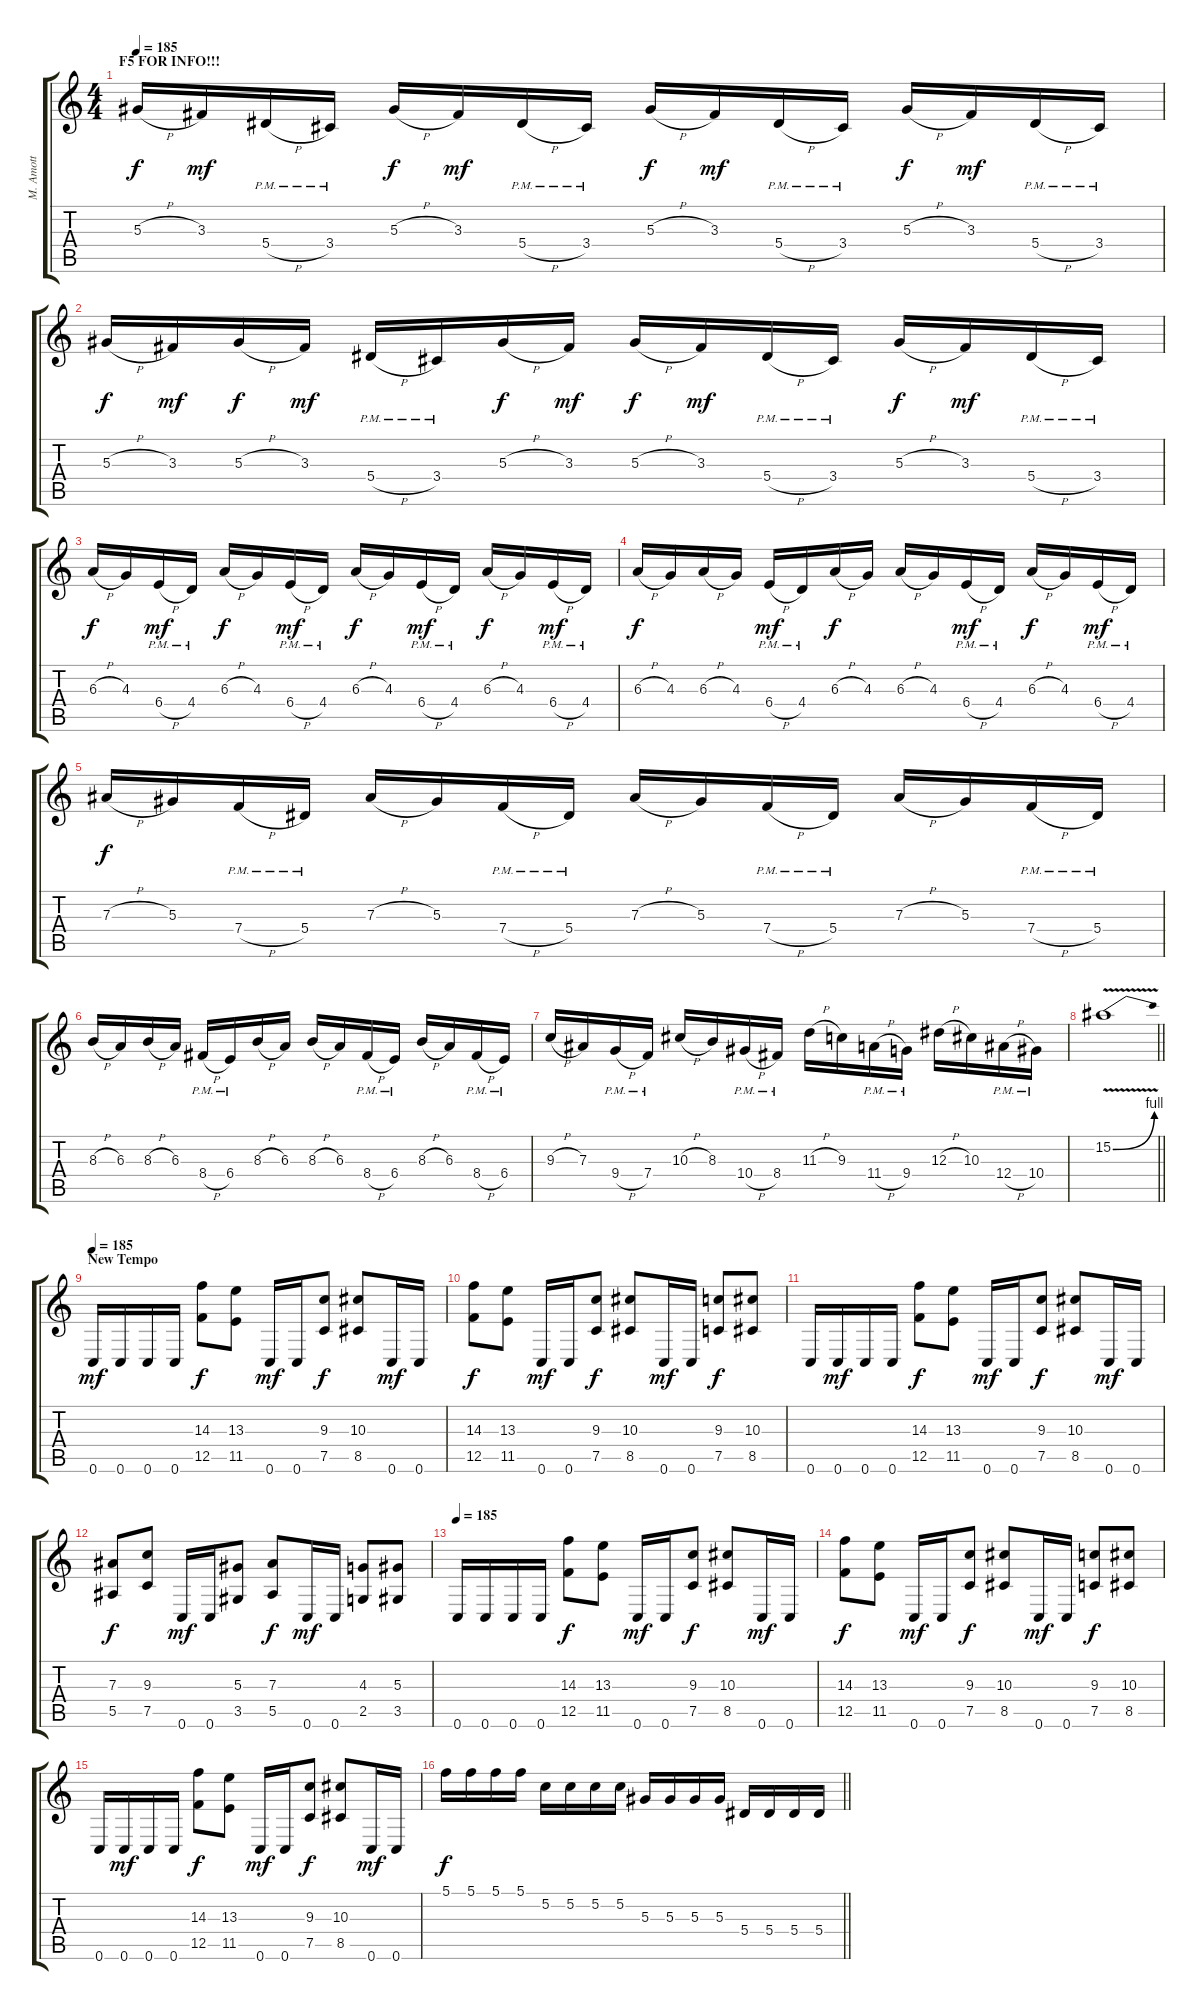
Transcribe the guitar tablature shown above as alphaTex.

\track ("M. Amott" "M. Amott") {instrument distortionguitar}
\staff {score tabs}
\tuning (C4 G3 Eb3 Bb2 F2 C2) {hide}
\ts (4 4)
\section ("" "F5 FOR INFO!!!")
\tempo 185
\tempo 145
\tempo 185
\clef g2
\ks c
5.3{h}.16{dy f instrument distortionguitar} 3.3.16{dy mf} 5.4{h pm}.16 3.4{pm}.16 5.3{h}.16{dy f} 3.3.16{dy mf} 5.4{h pm}.16 3.4{pm}.16 5.3{h}.16{dy f} 3.3.16{dy mf} 5.4{h pm}.16 3.4{pm}.16 5.3{h}.16{dy f} 3.3.16{dy mf} 5.4{h pm}.16 3.4{pm}.16 |
5.3{h}.16{dy f} 3.3.16{dy mf} 5.3{h}.16{dy f} 3.3.16{dy mf} 5.4{h pm}.16 3.4{pm}.16 5.3{h}.16{dy f} 3.3.16{dy mf} 5.3{h}.16{dy f} 3.3.16{dy mf} 5.4{h pm}.16 3.4{pm}.16 5.3{h}.16{dy f} 3.3.16{dy mf} 5.4{h pm}.16 3.4{pm}.16 |
6.3{h}.16{dy f} 4.3.16 6.4{h pm}.16{dy mf} 4.4{pm}.16 6.3{h}.16{dy f} 4.3.16 6.4{h pm}.16{dy mf} 4.4{pm}.16 6.3{h}.16{dy f} 4.3.16 6.4{h pm}.16{dy mf} 4.4{pm}.16 6.3{h}.16{dy f} 4.3.16 6.4{h pm}.16{dy mf} 4.4{pm}.16 |
6.3{h}.16{dy f} 4.3.16 6.3{h}.16 4.3.16 6.4{h pm}.16{dy mf} 4.4{pm}.16 6.3{h}.16{dy f} 4.3.16 6.3{h}.16 4.3.16 6.4{h pm}.16{dy mf} 4.4{pm}.16 6.3{h}.16{dy f} 4.3.16 6.4{h pm}.16{dy mf} 4.4{pm}.16 |
7.3{h}.16{dy f} 5.3.16 7.4{h pm}.16 5.4{pm}.16 7.3{h}.16 5.3.16 7.4{h pm}.16 5.4{pm}.16 7.3{h}.16 5.3.16 7.4{h pm}.16 5.4{pm}.16 7.3{h}.16 5.3.16 7.4{h pm}.16 5.4{pm}.16 |
8.3{h}.16 6.3.16 8.3{h}.16 6.3.16 8.4{h pm}.16 6.4{pm}.16 8.3{h}.16 6.3.16 8.3{h}.16 6.3.16 8.4{h pm}.16 6.4{pm}.16 8.3{h}.16 6.3.16 8.4{h pm}.16 6.4{pm}.16 |
9.3{h}.16 7.3.16 9.4{h pm}.16 7.4{pm}.16 10.3{h}.16 8.3.16 10.4{h pm}.16 8.4{pm}.16 11.3{h}.16 9.3.16 11.4{h pm}.16 9.4{pm}.16 12.3{h}.16 10.3.16 12.4{h pm}.16 10.4{pm}.16 |
\barLineRight lightlight
15.2{be (bend 0 0 60 4) v}.1 |
\section ("" "New Tempo")
\tempo 185
0.6.16{dy mf} 0.6.16 0.6.16 0.6.16 (14.3 12.5).8{dy f} (13.3 11.5).8 0.6.16{dy mf} 0.6.16 (9.3 7.5).8{dy f} (10.3 8.5).8 0.6.16{dy mf} 0.6.16 |
(14.3 12.5).8{dy f} (13.3 11.5).8 0.6.16{dy mf} 0.6.16 (9.3 7.5).8{dy f} (10.3 8.5).8 0.6.16{dy mf} 0.6.16 (9.3 7.5).8{dy f} (10.3 8.5).8 |
0.6.16 0.6.16{dy mf} 0.6.16 0.6.16 (14.3 12.5).8{dy f} (13.3 11.5).8 0.6.16{dy mf} 0.6.16 (9.3 7.5).8{dy f} (10.3 8.5).8 0.6.16{dy mf} 0.6.16 |
(7.3 5.5).8{dy f} (9.3 7.5).8 0.6.16{dy mf} 0.6.16 (5.3 3.5).8 (7.3 5.5).8{dy f} 0.6.16{dy mf} 0.6.16 (4.3 2.5).8 (5.3 3.5).8 |
\tempo 185
0.6.16 0.6.16 0.6.16 0.6.16 (14.3 12.5).8{dy f} (13.3 11.5).8 0.6.16{dy mf} 0.6.16 (9.3 7.5).8{dy f} (10.3 8.5).8 0.6.16{dy mf} 0.6.16 |
(14.3 12.5).8{dy f} (13.3 11.5).8 0.6.16{dy mf} 0.6.16 (9.3 7.5).8{dy f} (10.3 8.5).8 0.6.16{dy mf} 0.6.16 (9.3 7.5).8{dy f} (10.3 8.5).8 |
0.6.16 0.6.16{dy mf} 0.6.16 0.6.16 (14.3 12.5).8{dy f} (13.3 11.5).8 0.6.16{dy mf} 0.6.16 (9.3 7.5).8{dy f} (10.3 8.5).8 0.6.16{dy mf} 0.6.16 |
\barLineRight lightlight
5.1.16{dy f instrument guitarharmonics} 5.1.16 5.1.16 5.1.16 5.2.16 5.2.16 5.2.16 5.2.16 5.3.16 5.3.16 5.3.16 5.3.16 5.4.16 5.4.16 5.4.16 5.4.16
